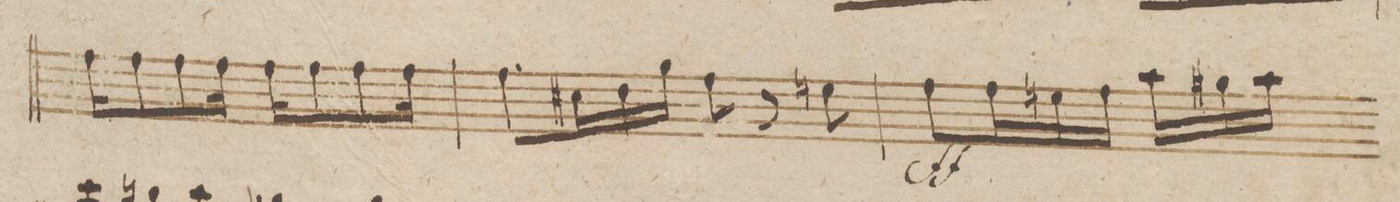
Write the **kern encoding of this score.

**kern	**dynam
*I"Violino Imo	*
*clefG2	*
*k[b-e-]	*
*M6/8	*
16ff\KL	.
8ff\	.
8ff\	.
16ff\Jk	.
16ff\KL	.
8ff\	.
8ff\	.
16ff\Jk	.
=41	=41
8.ff\L	.
16cc#X\L	.
16dd\	.
16gg\JJ	.
8ff\	.
8r	.
8een\	.
=42	=42
8ff\L	ff
24ff\L	.
24een\	.
24ff\JJ	.
24aa\LL	.
24gg#X\	.
24aa\JJ	.
*-	*-
